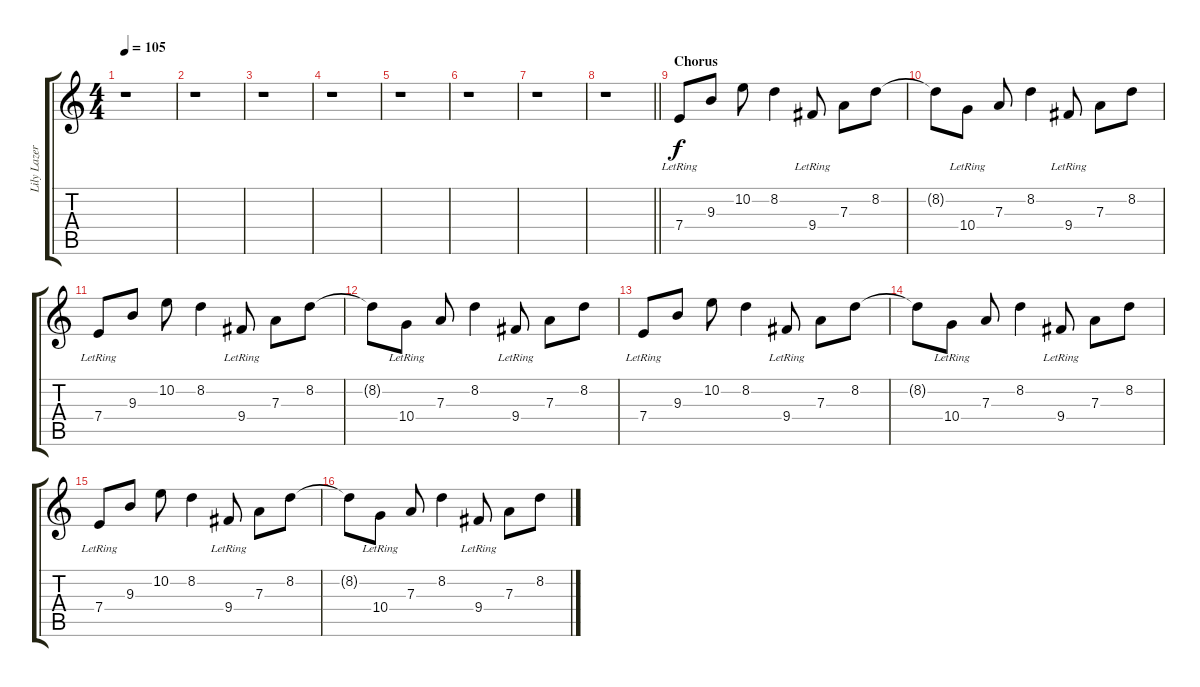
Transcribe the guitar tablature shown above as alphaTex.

\track ("Lily Lazer (Guitar)" "Lily Lazer") {instrument distortionguitar}
\staff {score tabs}
\tuning (B3 Gb3 D3 A2 E2 B1) {hide}
\ts (4 4)
\tempo 105
\clef g2
\ks c
r.1{dy f} |
r.1 |
r.1 |
r.1 |
r.1 |
r.1 |
r.1 |
\barLineRight lightlight
r.1 |
\section ("" "Chorus")
7.4{lr}.8 9.3.8 10.2.8 8.2.4 9.4{lr}.8 7.3.8 8.2.8 |
8.2{t}.8 10.4{lr}.8 7.3.8 8.2.4 9.4{lr}.8 7.3.8 8.2.8 |
7.4{lr}.8 9.3.8 10.2.8 8.2.4 9.4{lr}.8 7.3.8 8.2.8 |
8.2{t}.8 10.4{lr}.8 7.3.8 8.2.4 9.4{lr}.8 7.3.8 8.2.8 |
7.4{lr}.8 9.3.8 10.2.8 8.2.4 9.4{lr}.8 7.3.8 8.2.8 |
8.2{t}.8 10.4{lr}.8 7.3.8 8.2.4 9.4{lr}.8 7.3.8 8.2.8 |
7.4{lr}.8 9.3.8 10.2.8 8.2.4 9.4{lr}.8 7.3.8 8.2.8 |
8.2{t}.8 10.4{lr}.8 7.3.8 8.2.4 9.4{lr}.8 7.3.8 8.2.8
